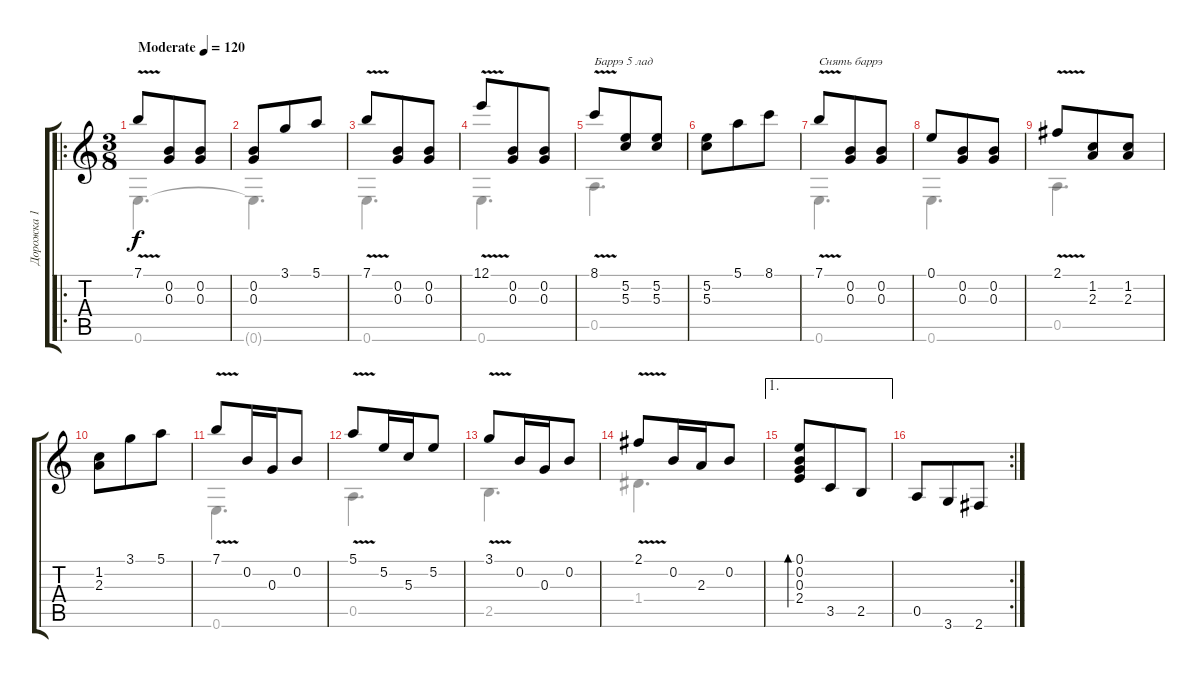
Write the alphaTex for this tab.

\track ("Дорожка 1" "Дорожка 1") {instrument acousticguitarnylon}
\staff {score tabs}
\tuning (E4 B3 G3 D3 A2 E2) {hide}
\voice
\ro
\ts (3 8)
\tempo (120 "Moderate")
\clef g2
\ks c
7.1{v}.8{dy f instrument acousticguitarnylon} (0.2 0.3).8 (0.2 0.3).8 |
(0.2 0.3).8 3.1.8 5.1.8 |
7.1{v}.8 (0.2 0.3).8 (0.2 0.3).8 |
12.1{v}.8 (0.2 0.3).8 (0.2 0.3).8 |
8.1{v}.8{txt "Баррэ 5 лад"} (5.2 5.3).8 (5.2 5.3).8 |
(5.2 5.3).8 5.1.8 8.1.8 |
7.1{v}.8{txt "Снять баррэ"} (0.2 0.3).8 (0.2 0.3).8 |
0.1.8 (0.2 0.3).8 (0.2 0.3).8 |
2.1{v}.8 (1.2 2.3).8 (1.2 2.3).8 |
(1.2 2.3).8 3.1.8 5.1.8 |
7.1{v}.8 0.2.16 0.3.16 0.2.8 |
5.1{v}.8 5.2.16 5.3.16 5.2.8 |
3.1{v}.8 0.2.16 0.3.16 0.2.8 |
2.1{v}.8 0.2.16 2.3.16 0.2.8 |
\ae 1
(0.1 0.2 0.3 2.4).8{bd 60} 3.5.8 2.5.8 |
\rc 2
0.5.8 3.6.8 2.6.8
\voice
\clef g2
\ottava regular
\simile none
\ks c
0.6.4{d dy f} |
0.6{t}.4{d} |
0.6.4{d} |
0.6.4{d} |
0.5.4{d} |
|
0.6.4{d} |
0.6.4{d} |
0.5.4{d} |
|
0.6.4{d} |
0.5.4{d} |
2.5.4{d} |
1.4.4{d} |
|
